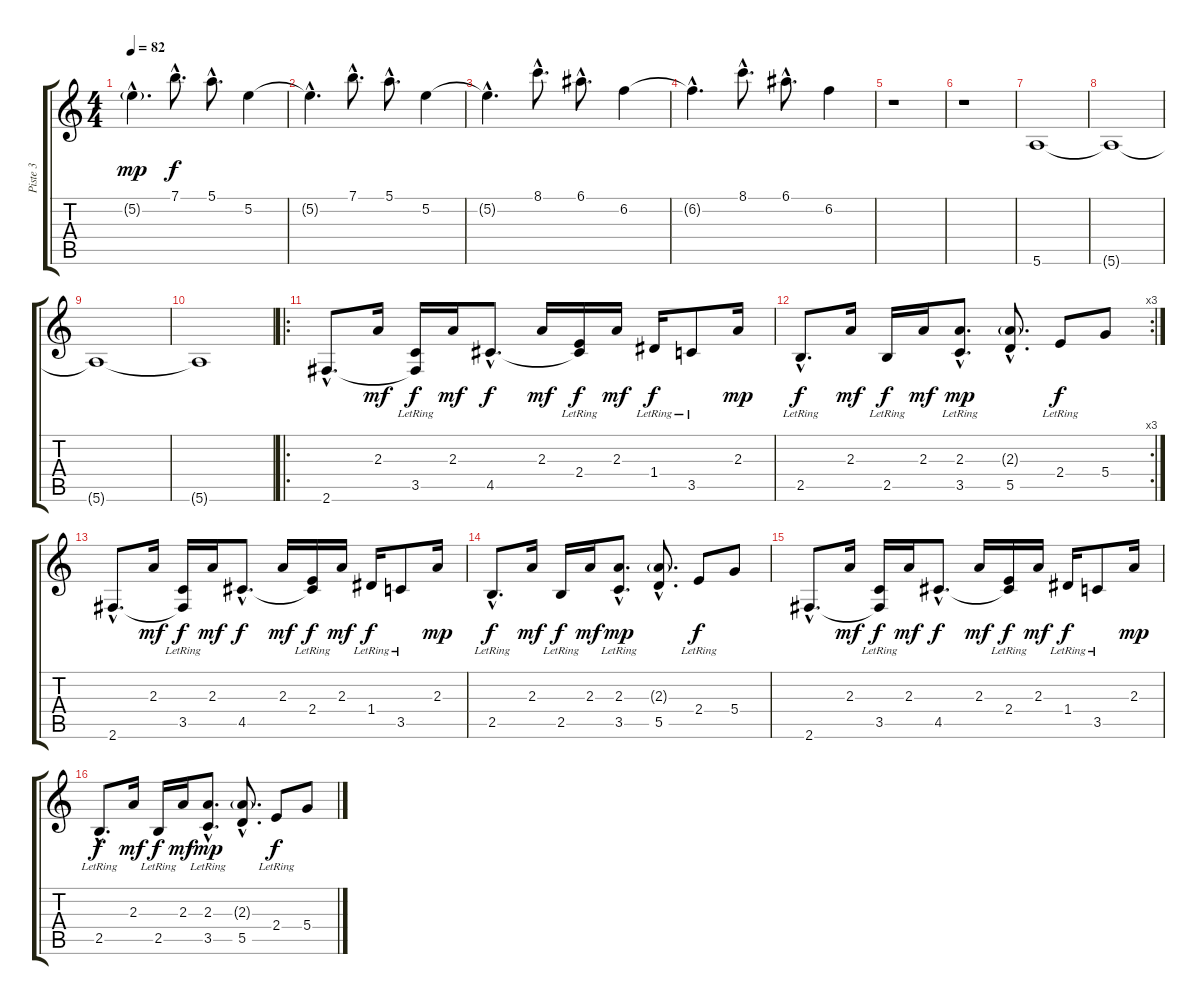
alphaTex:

\track ("Piste 3" "Piste 3") {instrument electricguitarjazz}
\staff {score tabs}
\tuning (E4 B3 G3 D3 A2 E2) {hide}
\ts (4 4)
\tempo 82
\clef g2
\ks c
5.2{g hac}.4{d dy mp volume 9} 7.1{hac}.8{d dy f} 5.1{hac}.8{d} 5.2.4 |
5.2{hac t}.4{d} 7.1{hac}.8{d} 5.1{hac}.8{d} 5.2.4 |
5.2{hac t}.4{d} 8.1{hac}.8{d} 6.1{hac}.8{d} 6.2.4 |
6.2{hac t}.4{d} 8.1{hac}.8{d} 6.1{hac}.8{d} 6.2.4 |
r.1 |
r.1 |
5.6.1 |
5.6{t}.1 |
5.6{t}.1 |
5.6{t}.1 |
\ro
2.6{hac}.8{d} 2.3.16{dy mf} (3.5{lr} 2.6{t}).16{dy f} 2.3.16{dy mf} 4.5{hac}.8{d dy f} 2.3.16{dy mf} (2.4{lr} 4.5{t}).16{dy f} 2.3.16{dy mf} 1.4{lr}.16{dy f} 3.5{lr}.8 2.3.16{dy mp} |
\rc 3
2.5{hac lr}.8{d dy f} 2.3.16{dy mf} 2.5{lr}.16{dy f} 2.3.16{dy mf} (2.3{hac} 3.5{hac lr}).8{d dy mp} (2.3{g hac} 5.5{hac}).8{d} 2.4{lr}.8{dy f} 5.4.8 |
2.6{hac}.8{d} 2.3.16{dy mf} (3.5{lr} 2.6{t}).16{dy f} 2.3.16{dy mf} 4.5{hac}.8{d dy f} 2.3.16{dy mf} (2.4{lr} 4.5{t}).16{dy f} 2.3.16{dy mf} 1.4{lr}.16{dy f} 3.5{lr}.8 2.3.16{dy mp} |
2.5{hac lr}.8{d dy f} 2.3.16{dy mf} 2.5{lr}.16{dy f} 2.3.16{dy mf} (2.3{hac} 3.5{hac lr}).8{d dy mp} (2.3{g hac} 5.5{hac}).8{d} 2.4{lr}.8{dy f} 5.4.8 |
2.6{hac}.8{d} 2.3.16{dy mf} (3.5{lr} 2.6{t}).16{dy f} 2.3.16{dy mf} 4.5{hac}.8{d dy f} 2.3.16{dy mf} (2.4{lr} 4.5{t}).16{dy f} 2.3.16{dy mf} 1.4{lr}.16{dy f} 3.5{lr}.8 2.3.16{dy mp} |
2.5{hac lr}.8{d dy f} 2.3.16{dy mf} 2.5{lr}.16{dy f} 2.3.16{dy mf} (2.3{hac} 3.5{hac lr}).8{d dy mp} (2.3{g hac} 5.5{hac}).8{d} 2.4{lr}.8{dy f} 5.4.8
